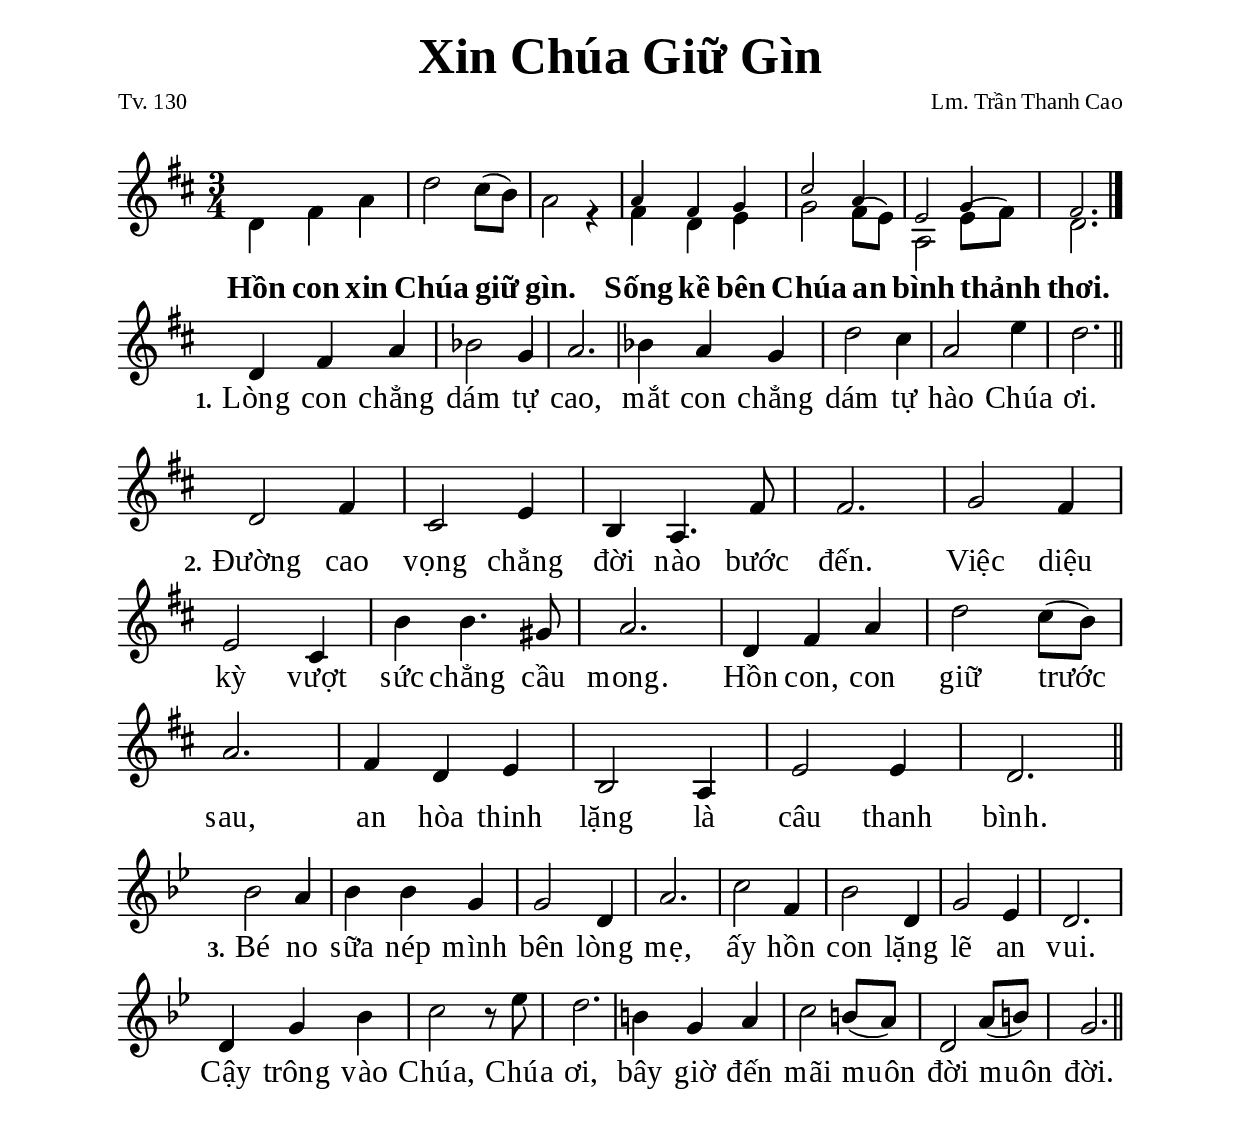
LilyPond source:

% Cài đặt chung
\version "2.20.0"
\include "english.ly"

\header {
  title = \markup { \fontsize #3 "Xin Chúa Giữ Gìn" }
  poet = "Tv. 130"
  composer = "Lm. Trần Thanh Cao"
  arranger = " "
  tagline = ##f
}

\paper {
  #(set-paper-size "a4")
  top-margin = 10\mm
  bottom-margin = 10\mm
  left-margin = 20\mm
  right-margin = 20\mm
  indent = #0
  #(define fonts
    (make-pango-font-tree
      "Liberation Serif"
      "Liberation Serif"
      "Liberation Serif"
      (/ 20 20)))
  page-count = #1
}

% Nhạc điệp khúc
nhacDiepKhucSop = \relative c' {
  d4 fs a |
  d2 cs8 ^(b) |
  a2 r4 |
  fs4 d e |
  g2 fs8 ^(e) |
  a,2 e'8 ^(fs) |
  d2. \bar "|."
}

nhacDiepKhucBas = \relative c'' {
  \skip 2.
  \skip 2.
  \skip 2.
  a4 fs g |
  cs2 a4 |
  e2 g4 |
  fs2.
}

% Nhạc phiên khúc
nhacPhienKhucMot = \relative c' {
  d4 fs a |
  bf2 g4 |
  a2. |
  bf4 a g |
  d'2 cs4 |
  a2 e'4 |
  d2. \bar "||"
}

nhacPhienKhucHai = \relative c' {
  d2 fs4 |
  cs2 e4 |
  b a4. fs'8 |
  fs2. |
  g2 fs4 |
  e2 cs4 |
  b' b4. gs8 |
  a2. |
  d,4 fs a |
  d2 cs8 (b) |
  a2. |
  fs4 d e |
  b2 a4 |
  e'2 e4 |
  d2. \bar "||"
}

nhacPhienKhucBa = \relative c'' {
  bf2 a4 |
  bf4 bf g |
  g2 d4 |
  a'2. |
  c2 f,4 |
  bf2 d,4 |
  g2 ef4 |
  d2. |
  d4 g bf |
  c2 r8 ef |
  d2. |
  b!4 g a |
  c2 b!8 (a) |
  d,2 a'8 (b!) |
  g2. \bar "||"
}

% Lời điệp khúc
loiDiepKhuc = \lyricmode {
  Hồn con xin Chúa giữ gìn.
  Sống kề bên Chúa an bình thảnh thơi.
}

% Lời phiên khúc
loiPhienKhucMot = \lyricmode {
  \set stanza = #"1."
  Lòng con chẳng dám tự cao,
  mắt con chẳng dám tự hào Chúa ơi.
}

loiPhienKhucHai = \lyricmode {
  \set stanza = #"2."
  Đường cao vọng chẳng đời nào bước đến.
  Việc diệu kỳ vượt sức chẳng cầu mong.
  Hồn con, con giữ trước sau,
  an hòa thinh lặng là câu thanh bình.
}

loiPhienKhucBa = \lyricmode {
  \set stanza = #"3."
  Bé no sữa nép mình bên lòng mẹ,
  ấy hồn con lặng lẽ an vui.
  Cậy trông vào Chúa, Chúa ơi,
  bây giờ đến mãi muôn đời muôn đời.
}


% Dàn trang
\score {
  \new ChoirStaff <<
    \new Staff = diepKhuc \with {
        \consists "Merge_rests_engraver"
        \magnifyStaff #(magstep +1)
      }
      <<
      \new Voice = beSop {
        \voiceTwo \key d \major \time 3/4 \nhacDiepKhucSop
      }
      \new Voice = beBas {
        \override NoteHead.font-size = #-2
        \voiceOne \key d \major \time 3/4 \nhacDiepKhucBas
      }
    >>
    \new Lyrics \lyricsto beSop \loiDiepKhuc
  >>
  \layout {
    \override Lyrics.LyricText.font-series = #'bold
    \override Lyrics.LyricText.font-size = #+3
    \override Lyrics.LyricSpace.minimum-distance = #0.5
    \override Score.BarNumber.break-visibility = ##(#f #f #f)
    \override Score.SpacingSpanner.uniform-stretching = ##t
  }
}

\score {
  \new ChoirStaff <<
    \new Staff = phienKhuc \with {
        \magnifyStaff #(magstep +1)
      }
      <<
      \new Voice = beSop {
        \key d \major \time 3/4 \nhacPhienKhucMot
      }
    >>
    \new Lyrics \lyricsto beSop \loiPhienKhucMot
  >>
  \layout {
    \override Staff.TimeSignature.transparent = ##t
    \override Lyrics.LyricText.font-size = #+3
    \override Lyrics.LyricSpace.minimum-distance = #1.0
    \override Score.BarNumber.break-visibility = ##(#f #f #f)
    \override Score.SpacingSpanner.uniform-stretching = ##t
  }
}

\score {
  \new ChoirStaff <<
    \new Staff = phienKhuc \with {
        \magnifyStaff #(magstep +1)
      }
      <<
      \new Voice = beSop {
        \key d \major \time 3/4 \nhacPhienKhucHai
      }
    >>
    \new Lyrics \lyricsto beSop \loiPhienKhucHai
  >>
  \layout {
    \override Staff.TimeSignature.transparent = ##t
    \override Lyrics.LyricText.font-size = #+3
    \override Lyrics.LyricSpace.minimum-distance = #0.5
    \override Score.BarNumber.break-visibility = ##(#f #f #f)
    \override Score.SpacingSpanner.uniform-stretching = ##t
  }
}

\score {
  \new ChoirStaff <<
    \new Staff = phienKhuc \with {
        \magnifyStaff #(magstep +1)
      }
      <<
      \new Voice = beSop {
        \key bf \major \time 3/4 \nhacPhienKhucBa
      }
    >>
    \new Lyrics \lyricsto beSop \loiPhienKhucBa
  >>
  \layout {
    \override Staff.TimeSignature.transparent = ##t
    \override Lyrics.LyricText.font-size = #+3
    \override Lyrics.LyricSpace.minimum-distance = #1.0
    \override Score.BarNumber.break-visibility = ##(#f #f #f)
    \override Score.SpacingSpanner.uniform-stretching = ##t
  }
}
